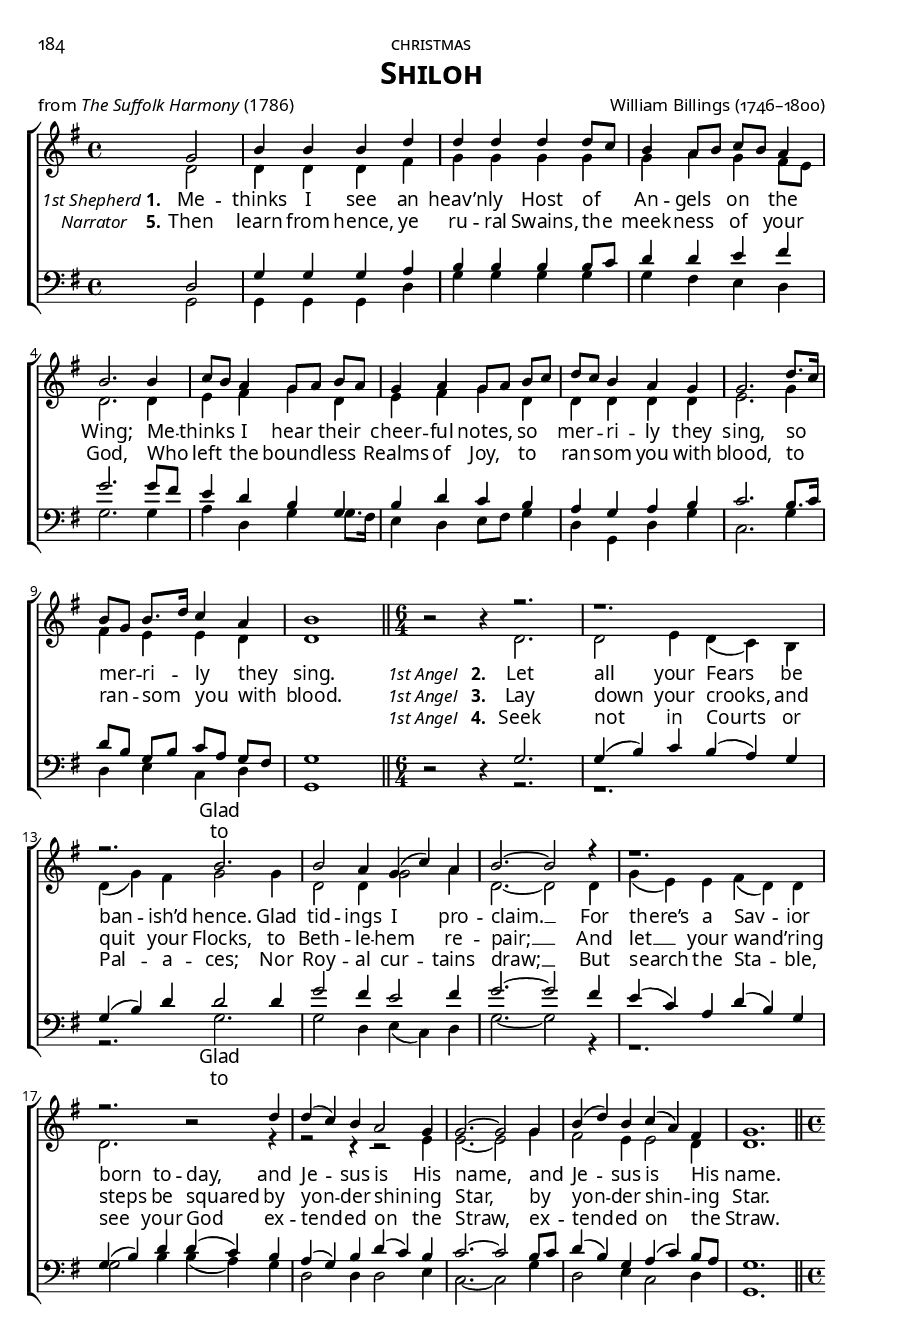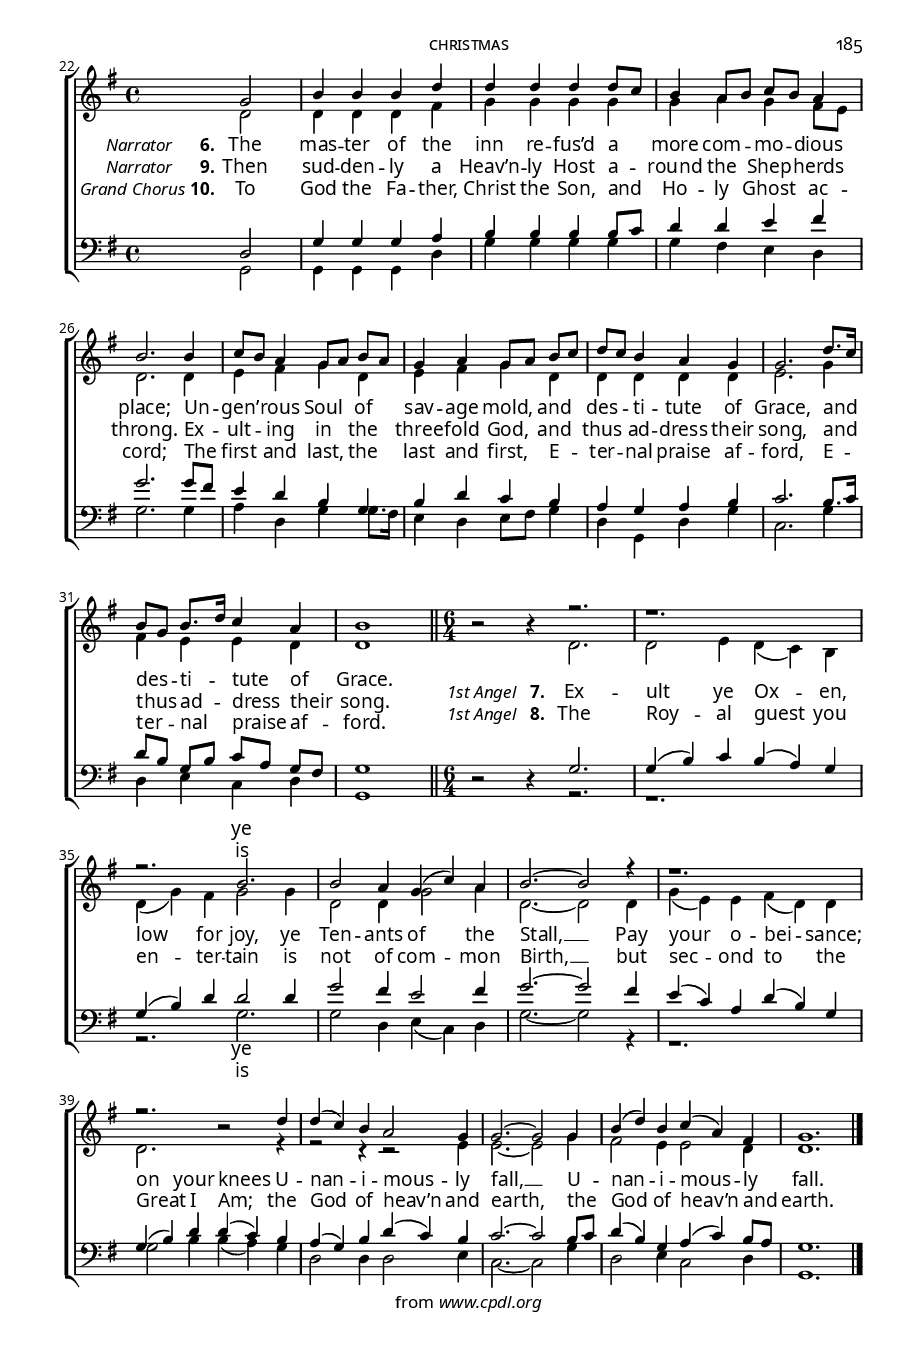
\version "2.14.2"
\include "util.ly"
\header {
  title = \markup{\override #'(font-name . "Garamond Premier Pro Semibold"){ \abs-fontsize #15 \smallCapsOldStyle"Shiloh"}}
  poet = \markup { "from" \italic "The Suffolk Harmony" "(1786)"}
  composer = \markup\oldStyleNum"William Billings (1746–1800)"
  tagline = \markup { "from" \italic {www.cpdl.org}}
}
\paper {
  %print-all-headers = ##f
  paper-height = 9\in
  paper-width = 6\in
  indent = 0\in
  %system-system-spacing = #'((basic-distance . 10) (padding . 0))
  system-system-spacing =
    #'((basic-distance . 0)
       (minimum-distance . 0)
       (padding . -5)
       (stretchability . 100))
  ragged-last-bottom = ##f
  ragged-bottom = ##f
  two-sided = ##t
  inner-margin = 0.5\in
  outer-margin = 0.25\in
  top-margin = 0.25\in
  bottom-margin = 0.25\in
  first-page-number = #184
  print-first-page-number = ##t
  headerLine = \markup{\override #'(font-name . "Garamond Premier Pro") \smallCapsOldStyle"christmas"}
  oddHeaderMarkup = \markup\fill-line{
     \override #'(font-name . "Garamond Premier Pro")\abs-fontsize #8.5
     \combine 
        \fill-line{"" \if \should-print-page-number
        \oldStylePageNum""
        }
        \fill-line{\headerLine}
  }
  evenHeaderMarkup = \markup {
     \override #'(font-name . "Garamond Premier Pro")\abs-fontsize #8.5
     \combine
        \if \should-print-page-number
        \oldStylePageNum""
        \fill-line{\headerLine}
  }
}
#(set-global-staff-size 15) \paper{ #(define fonts (make-pango-font-tree "GoudyOlSt BT" "Garamond Premier Pro" "Garamond Premier Pro" (/ 15 20))) }
global = {
  \key g \major
  \time 4/4
  \autoBeamOff
}

sopMusic = \relative c' {
  \repeat unfold 2 {
    \global
    \partial 2 g'2 |
    b4 b b d |
    d d d d8[ c] |
    b4 a8[ b] c[ b] a4 |
    b2. b4 |
    
    c8[ b] a4 g8[ a] b[ a] |
    g4 a g8[ a] b[ c] |
    d[ c] b4 a g |
    g2. d'8.[ c16] |
    b8[ g] b8.[ d16] c4 a |
    b1 \bar "||"
    
    \time 6/4 |
    b2\rest b4\rest r2. |
    r1. | \break
    r2. b2. |
    b2 a4 g( c) a |
    b2.~ b2 r4 |
    
    r1. |
    r2. b2\rest d4 |
    d( c) b a2 g4 |
    g2.~ g2 g4 |
    b( d) b c( a) fis |
    g1. \bar "||" \pageBreak
  }
  \bar "|."
}
sopWords = \lyricmode {
  \repeat unfold 34{\skip1}
  Glad
  \repeat unfold 17{\skip1}
  \repeat unfold 34{\skip1}
  ye
}
sopWordsII = \lyricmode {
  \repeat unfold 34{\skip1}
  to
  \repeat unfold 17{\skip1}
  \repeat unfold 34{\skip1}
  is
}
sopWordsIII = \lyricmode {
  \repeat unfold 34{\skip1}
  %Nor
}

altoMusic = \relative c' {
  \repeat unfold 2 {
    d2 |
    d4 d d fis |
    g g g g |
    g a g fis8[ e] |
    d2. d4 |
    
    e fis g d |
    e fis g d |
    d d d d |
    e2. g4 |
    fis e e d |
    
    d1 \bar "||"
    
    s2. d |
    d2 e4 d( c) b |
    d( g) fis g2 g4 |
    d2 d4  g2 a4 |
    d,2.~ d2 d4 |
    
    g( e) e fis( d) d |
    d2. s2 r4 |
    r2 r4 r2 e4 |
    e2.~ e2 g4 |
    fis2 e4 e2 d4 |
    d1. |
  }
}
dropLyrics = {
  \override LyricText #'extra-offset = #'(0 . -2.5)
  \override LyricHyphen #'extra-offset = #'(0 . -2.5)
  \override LyricExtender #'extra-offset = #'(0 . -2.5)
  \override StanzaNumber #'extra-offset = #'(0 . -2.5)
}
altoWords = {
  \dropLyricsIX
  \set stanza = \markup {\normal-text\italic " 1st Shepherd" "1."}
    \lyricmode {
    Me -- thinks I see an heav’n -- ly Host of An -- gels on the Wing;
    Me -- thinks I hear their cheer -- ful notes, so mer -- ri -- ly they sing,
    so mer -- ri -- ly they sing.
  }
  \set stanza = \markup {\normal-text\italic "1st Angel" "  2. "}
  \lyricmode {
    Let all your Fears be ban -- ish’d hence.
    Glad tid -- ings I pro -- claim. __
    For there’s a Sav -- ior born to -- day,
    and Je -- sus is His name,
    and Je -- sus is His name.
  }
  \set stanza = \markup {\normal-text\italic " Narrator     " "6."}
  \lyricmode {
    The mas -- ter of the inn re -- fus’d a more com -- mo -- dious place;
    Un -- gen’ -- rous Soul of sav -- age mold,
    and des -- ti -- tute of Grace,
    and des -- ti -- tute of Grace.
  }
  \dropLyrics
  \set stanza = \markup {\normal-text\italic "1st Angel" "  7. "}
  \lyricmode {
    Ex -- ult ye Ox -- en,
    \dropLyricsIX
    low for joy, ye Ten -- ants of the Stall, __
    Pay your o -- bei -- sance; on your knees
    U -- nan -- i -- mous -- ly fall, __
    U -- nan -- i -- mous -- ly fall.
  }
}
altoWordsII = {
  \dropLyricsIX
  \set stanza = \markup {\normal-text\italic " Narrator   " "5."}
  \lyricmode {
    Then learn from hence, ye ru -- ral Swains, the meek -- ness of your God,
    Who left the bound -- less Realms of Joy, to ran -- som you with blood,
    to ran -- som you with blood.
  }
  \set stanza = \markup {\normal-text\italic "1st Angel" "  3. "}
  \lyricmode {
    Lay down your crooks, and quit your Flocks,
    to Beth -- le -- hem re -- pair; __
    And let __ your wan -- d’ring steps be squared
    by yon -- der shin -- ing Star,
    by yon -- der shin -- ing Star.
  }
  \set stanza = \markup {\normal-text\italic " Narrator     " "9."}
  \lyricmode {
    Then sud -- den -- ly a Heav’n -- ly Host a -- round the Shep -- herds throng.
    Ex -- ult -- ing in the three -- fold God,
    and thus ad -- dress their song,
    and thus ad -- dress their song.
  }
  \dropLyrics
  \set stanza = \markup {\normal-text\italic "1st Angel" "  8. "}
  \lyricmode {
    The Roy -- al guest you
    \dropLyricsIX
    en -- ter -- tain is not of com -- mon Birth, __
    but sec -- ond to the Great I Am;
    the God of heav’n and earth,
%8.5x11 __
    the God of heav’n and earth.
  }
}
altoWordsIII = {
  \dropLyricsIX
  \lyricmode {
    \repeat unfold 34{\skip1}
  }
  \set stanza = \markup {\normal-text\italic "1st Angel" "  4. "}
  \lyricmode {
    Seek not in Courts or Pal -- a -- ces;
    Nor Roy -- al cur -- tains draw; __
    But search the Sta -- ble, see your God
    ex -- tend -- ed on the Straw,
    ex -- tend -- ed on the Straw.
  }
  \set stanza = \markup {\normal-text\italic " Grand Chorus" "10."}
  \lyricmode {
    To God the Fa -- ther, Christ the Son, and Ho -- ly Ghost ac -- cord;
    The first and last, the last and first,
    E -- ter -- nal praise af -- ford,
    E -- ter -- nal praise af -- ford.
    
  }
}
altoWordsIV = \lyricmode {
  
  \set ignoreMelismata = ##t
}
altoWordsV = \lyricmode {
  \set stanza = #"5. "
  \set ignoreMelismata = ##t
}
altoWordsVI = \lyricmode {
  \set stanza = #"6. "
  \set ignoreMelismata = ##t
}
tenorMusic = \relative c {
  \repeat unfold 2 {
    d2 |
    g4 g g a |
    b b b b8[ c] |
    d4 d e fis |
    g2. g8[ fis] |
    
    e4 d b g |
    b d c b |
    a g a b |
    c2. b8.[ c16] |
    d8[ b] g[ b] c[ a] g[ fis] |
    g1 \bar "||"
    
    s2. g |
    g4( b) c b( a) g |
    g( b) d d2 d4 |
    g2 fis4 e2 fis4 |
    g2.~ g2 fis4 |
    
    e( c) a d( b) g |
    g( b) d d( c) b |
    a( g) b d( c) b |
    c2.~ c2 b8[ c] |
    d4( b) g a( c) b8[ a] |
    g1. |
  }
}
tenorWords = \lyricmode {

}

bassMusic = \relative c {
  \repeat unfold 2 {
    g2 |
    g4 g g d' |
    g g g g |
    g fis e d |
    g2. g4 |
    
    a d, g g8.[ fis16] |
    e4 d e8[ fis] g4 |
    d g, d' g |
    c,2. g'4 |
    d e c d |
    g,1 \bar "||"
    
    d'2\rest d4\rest r2. |
    r1. |
    r2. g |
    g2 d4 e( c) d |
    g2.~ g2 r4 |
    
    r1. |
    g2 b4 b( a) g |
    d2 d4 d2 e4 |
    c2.~ c2 g'4 |
    d2 e4 c2 d4 |
    g,1. |
  }
}
bassWords = \lyricmode {
  \repeat unfold 34{\skip1}
  Glad
  \repeat unfold 20{\skip1}
  \repeat unfold 34{\skip1}
  ye
}
bassWordsII = \lyricmode {
  \repeat unfold 34{\skip1}
  to
  \repeat unfold 20{\skip1}
  \repeat unfold 34{\skip1}
  is
}
bassWordsIII = \lyricmode {
  \repeat unfold 34{\skip1}
  %Nor
}

pianoRH = \relative c' {
  
}
pianoLH = \relative c' {
  
}

\score {
  <<
   \new ChoirStaff <<
    \new Staff = women <<
      \set Staff.explicitKeySignatureVisibility = #end-of-line-invisible
      \new Voice = "sopranos" { \voiceOne << \global \sopMusic >> }
      \new Voice = "altos" { \voiceTwo << \global \altoMusic >> }
    >>
   \new Staff = men <<
      \set Staff.explicitKeySignatureVisibility = #end-of-line-invisible
      \clef bass
      \new Voice = "tenors" { \voiceOne << \global \tenorMusic >> }
      \new Voice = "basses" { \voiceTwo << \global \bassMusic >> }
    >>
    \new Lyrics \with { alignAboveContext = #"women" \override VerticalAxisGroup #'nonstaff-relatedstaff-spacing = #'((padding . 0.2))} \lyricsto "sopranos" \sopWords
    \new Lyrics \with { alignAboveContext = #"women" \override VerticalAxisGroup #'nonstaff-relatedstaff-spacing = #'((padding . 0.2))} \lyricsto "sopranos" \sopWordsII
    \new Lyrics \with { alignAboveContext = #"women" \override VerticalAxisGroup #'nonstaff-relatedstaff-spacing = #'((padding . 0.2))} \lyricsto "sopranos" \sopWordsIII
    \new Lyrics = "altosVI"  \with { alignBelowContext = #"women" } \lyricsto "tenors" \altoWordsVI
    \new Lyrics = "altosV"  \with { alignBelowContext = #"women" } \lyricsto "tenors" \altoWordsV
    \new Lyrics = "altosIV"  \with { alignBelowContext = #"women" } \lyricsto "tenors" \altoWordsIV
    \new Lyrics = "altosIII"  \with { alignBelowContext = #"women" } \lyricsto "tenors" \altoWordsIII
    \new Lyrics = "altosII"  \with { alignBelowContext = #"women" } \lyricsto "tenors" \altoWordsII
    \new Lyrics = "altos"  \with { alignBelowContext = #"women" \override VerticalAxisGroup #'nonstaff-relatedstaff-spacing = #'((padding . -0.5))} \lyricsto "tenors" \altoWords
    \new Lyrics \with { alignAboveContext = #"men" \override VerticalAxisGroup #'nonstaff-relatedstaff-spacing = #'((basic-distance . 1)) } \lyricsto "tenors" \tenorWords
    \new Lyrics \with { alignBelowContext = #"men" \override VerticalAxisGroup #'nonstaff-relatedstaff-spacing = #'((basic-distance . 1)) } \lyricsto "basses" \bassWordsIII
    \new Lyrics \with { alignBelowContext = #"men" \override VerticalAxisGroup #'nonstaff-relatedstaff-spacing = #'((basic-distance . 1)) } \lyricsto "basses" \bassWordsII
    \new Lyrics \with { alignBelowContext = #"men" \override VerticalAxisGroup #'nonstaff-relatedstaff-spacing = #'((padding . 0.4)) } \lyricsto "basses" \bassWords
  >>
%    \new PianoStaff << \new Staff { \new Voice { \pianoRH } } \new Staff { \clef "bass" \pianoLH } >>
  >>
  \layout {
    \context {
      \Score
      %\override SpacingSpanner #'base-shortest-duration = #(ly:make-moment 1 8)
      %\override SpacingSpanner #'common-shortest-duration = #(ly:make-moment 1 4)
    }
    \context {
      % Remove all empty staves
      % \Staff \RemoveEmptyStaves \override VerticalAxisGroup #'remove-first = ##t
    }
    \context {
      \Lyrics
      \override LyricText #'X-offset = #center-on-word
    }
  }
  \midi {
    \tempo 4 = 160
    \set Staff.midiInstrument = "piccolo"
  
    \context {
      \Voice
      \remove "Dynamic_performer"
    }
  }
}
